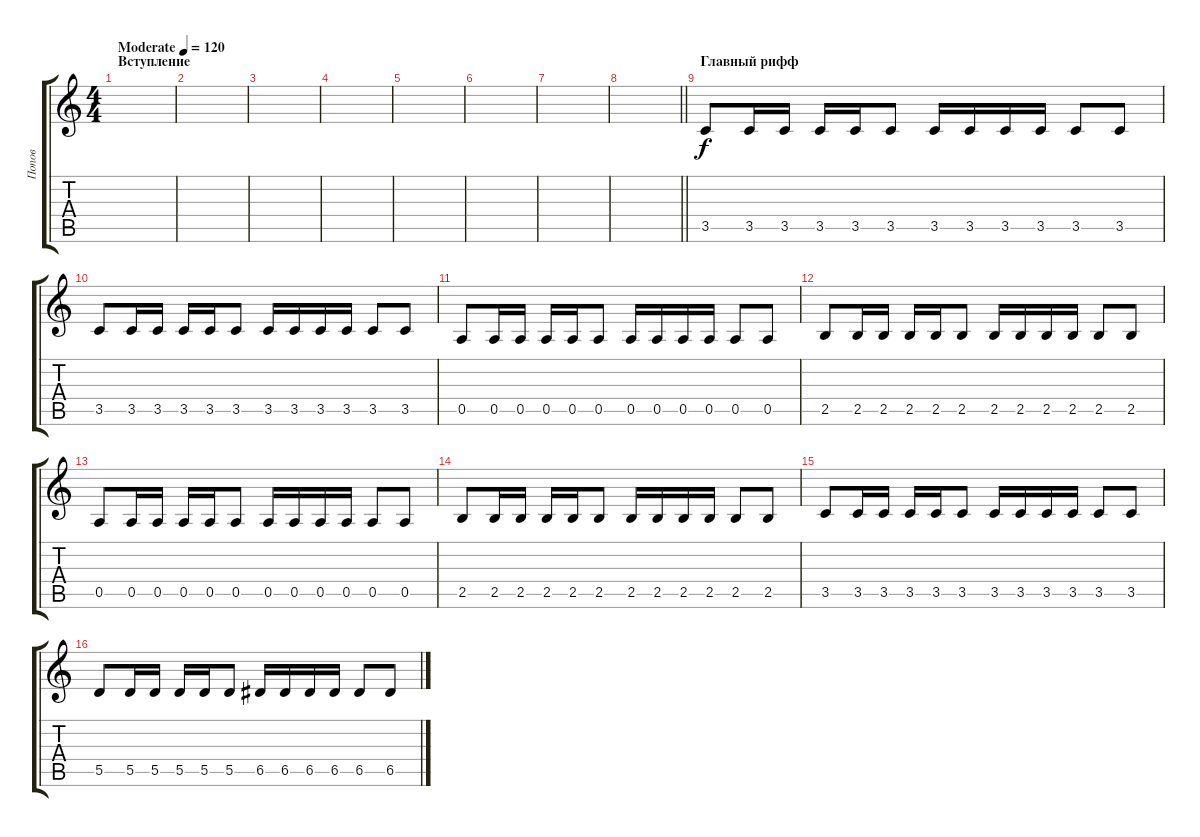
\track ("Попов" "Попов") {instrument distortionguitar}
\staff {score tabs}
\tuning (E4 B3 G3 D3 A2 E2) {hide}
\ts (4 4)
\section ("" "Вступление")
\tempo (120 "Moderate")
\clef g2
\ks c
|
|
|
|
|
|
|
\barLineRight lightlight
|
\section ("" "Главный рифф")
3.5.8 3.5.16 3.5.16 3.5.16 3.5.16 3.5.8 3.5.16 3.5.16 3.5.16 3.5.16 3.5.8 3.5.8 |
3.5.8 3.5.16 3.5.16 3.5.16 3.5.16 3.5.8 3.5.16 3.5.16 3.5.16 3.5.16 3.5.8 3.5.8 |
0.5.8 0.5.16 0.5.16 0.5.16 0.5.16 0.5.8 0.5.16 0.5.16 0.5.16 0.5.16 0.5.8 0.5.8 |
2.5.8 2.5.16 2.5.16 2.5.16 2.5.16 2.5.8 2.5.16 2.5.16 2.5.16 2.5.16 2.5.8 2.5.8 |
0.5.8 0.5.16 0.5.16 0.5.16 0.5.16 0.5.8 0.5.16 0.5.16 0.5.16 0.5.16 0.5.8 0.5.8 |
2.5.8 2.5.16 2.5.16 2.5.16 2.5.16 2.5.8 2.5.16 2.5.16 2.5.16 2.5.16 2.5.8 2.5.8 |
3.5.8 3.5.16 3.5.16 3.5.16 3.5.16 3.5.8 3.5.16 3.5.16 3.5.16 3.5.16 3.5.8 3.5.8 |
5.5.8 5.5.16 5.5.16 5.5.16 5.5.16 5.5.8 6.5.16 6.5.16 6.5.16 6.5.16 6.5.8 6.5.8
